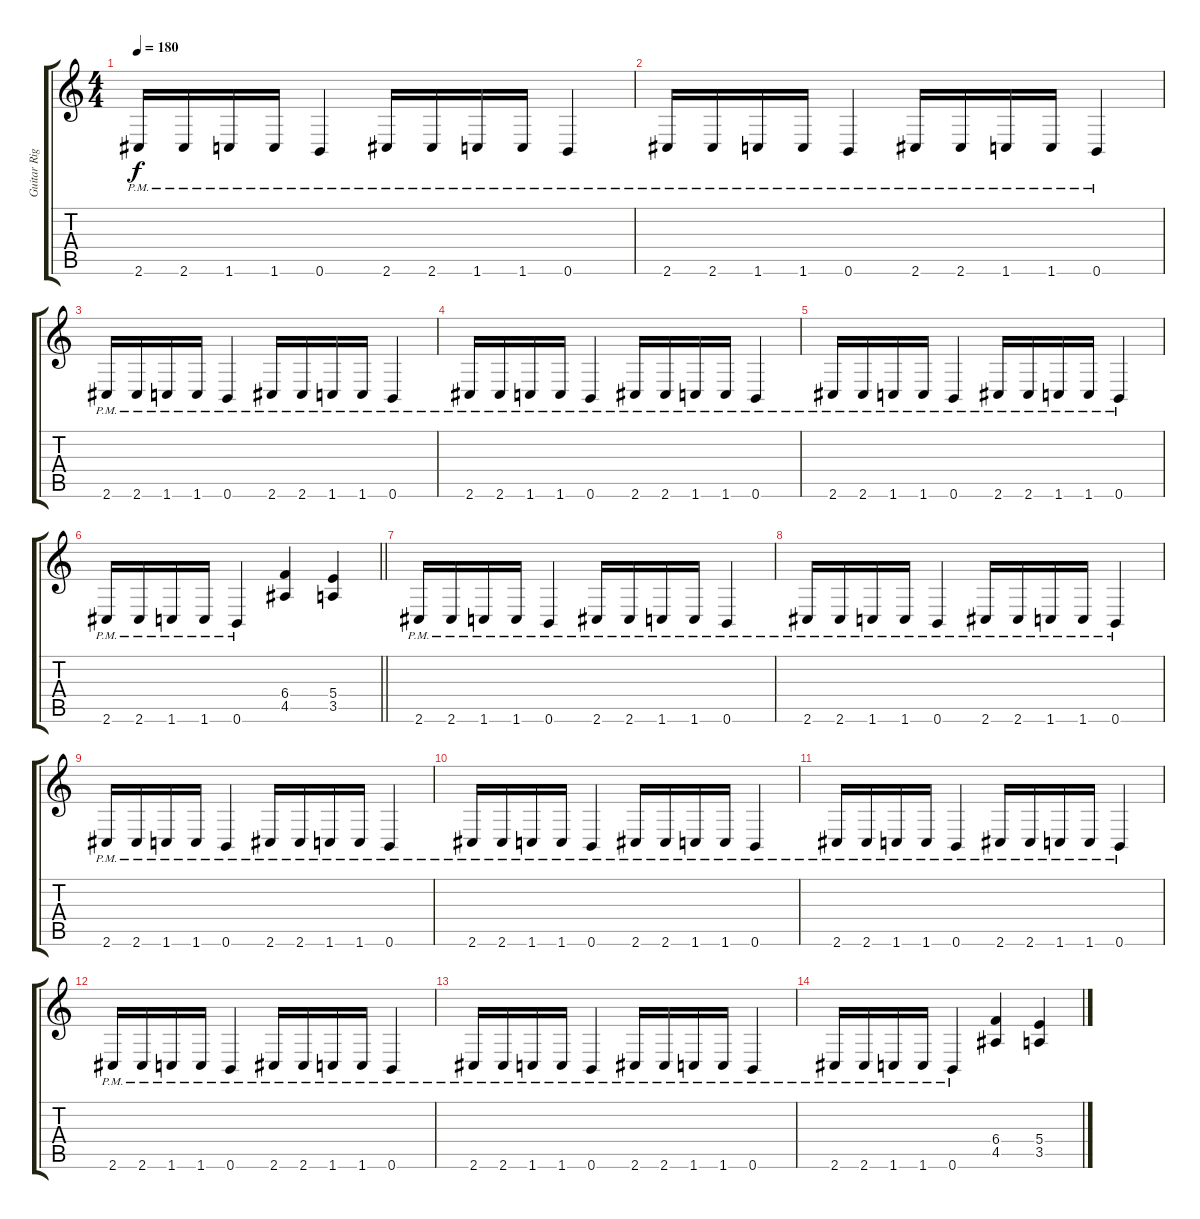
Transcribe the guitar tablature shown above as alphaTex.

\track ("Guitar Right" "Guitar Rig") {instrument distortionguitar}
\staff {score tabs}
\tuning (Db4 Ab3 E3 B2 Gb2 B1) {hide}
\ts (4 4)
\tempo 180
\clef g2
\ks c
2.6{pm}.16{dy f} 2.6{pm}.16 1.6{pm}.16 1.6{pm}.16 0.6{pm}.4 2.6{pm}.16 2.6{pm}.16 1.6{pm}.16 1.6{pm}.16 0.6{pm}.4 |
2.6{pm}.16 2.6{pm}.16 1.6{pm}.16 1.6{pm}.16 0.6{pm}.4 2.6{pm}.16 2.6{pm}.16 1.6{pm}.16 1.6{pm}.16 0.6{pm}.4 |
2.6{pm}.16 2.6{pm}.16 1.6{pm}.16 1.6{pm}.16 0.6{pm}.4 2.6{pm}.16 2.6{pm}.16 1.6{pm}.16 1.6{pm}.16 0.6{pm}.4 |
2.6{pm}.16 2.6{pm}.16 1.6{pm}.16 1.6{pm}.16 0.6{pm}.4 2.6{pm}.16 2.6{pm}.16 1.6{pm}.16 1.6{pm}.16 0.6{pm}.4 |
2.6{pm}.16 2.6{pm}.16 1.6{pm}.16 1.6{pm}.16 0.6{pm}.4 2.6{pm}.16 2.6{pm}.16 1.6{pm}.16 1.6{pm}.16 0.6{pm}.4 |
\barLineRight lightlight
2.6{pm}.16 2.6{pm}.16 1.6{pm}.16 1.6{pm}.16 0.6{pm}.4 (6.4 4.5).4 (5.4 3.5).4 |
\section ("" "")
2.6{pm}.16{volume 0} 2.6{pm}.16 1.6{pm}.16 1.6{pm}.16 0.6{pm}.4 2.6{pm}.16 2.6{pm}.16 1.6{pm}.16 1.6{pm}.16 0.6{pm}.4 |
2.6{pm}.16{volume 16} 2.6{pm}.16 1.6{pm}.16 1.6{pm}.16 0.6{pm}.4 2.6{pm}.16 2.6{pm}.16 1.6{pm}.16 1.6{pm}.16 0.6{pm}.4 |
2.6{pm}.16 2.6{pm}.16 1.6{pm}.16 1.6{pm}.16 0.6{pm}.4 2.6{pm}.16 2.6{pm}.16 1.6{pm}.16 1.6{pm}.16 0.6{pm}.4 |
2.6{pm}.16 2.6{pm}.16 1.6{pm}.16 1.6{pm}.16 0.6{pm}.4 2.6{pm}.16 2.6{pm}.16 1.6{pm}.16 1.6{pm}.16 0.6{pm}.4 |
2.6{pm}.16 2.6{pm}.16 1.6{pm}.16 1.6{pm}.16 0.6{pm}.4 2.6{pm}.16 2.6{pm}.16 1.6{pm}.16 1.6{pm}.16 0.6{pm}.4 |
2.6{pm}.16 2.6{pm}.16 1.6{pm}.16 1.6{pm}.16 0.6{pm}.4 2.6{pm}.16 2.6{pm}.16 1.6{pm}.16 1.6{pm}.16 0.6{pm}.4 |
2.6{pm}.16 2.6{pm}.16 1.6{pm}.16 1.6{pm}.16 0.6{pm}.4 2.6{pm}.16 2.6{pm}.16 1.6{pm}.16 1.6{pm}.16 0.6{pm}.4 |
2.6{pm}.16 2.6{pm}.16 1.6{pm}.16 1.6{pm}.16 0.6{pm}.4 (6.4 4.5).4 (5.4 3.5).4
